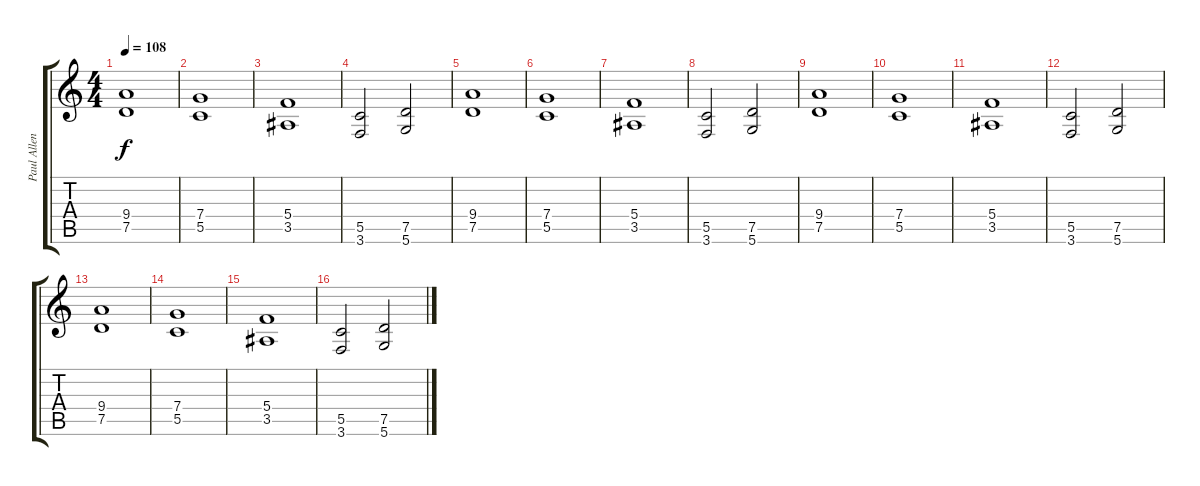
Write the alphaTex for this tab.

\track ("Paul Allender (Guitar)" "Paul Allen") {instrument overdrivenguitar}
\staff {score tabs}
\tuning (D4 A3 F3 C3 G2 D2) {hide}
\ts (4 4)
\tempo 108
\clef g2
\ks c
(9.4 7.5).1{dy f} |
(7.4 5.5).1 |
(5.4 3.5).1 |
(5.5 3.6).2 (7.5 5.6).2 |
(9.4 7.5).1 |
(7.4 5.5).1 |
(5.4 3.5).1 |
(5.5 3.6).2 (7.5 5.6).2 |
(9.4 7.5).1 |
(7.4 5.5).1 |
(5.4 3.5).1 |
(5.5 3.6).2 (7.5 5.6).2 |
(9.4 7.5).1 |
(7.4 5.5).1 |
(5.4 3.5).1 |
(5.5 3.6).2 (7.5 5.6).2
